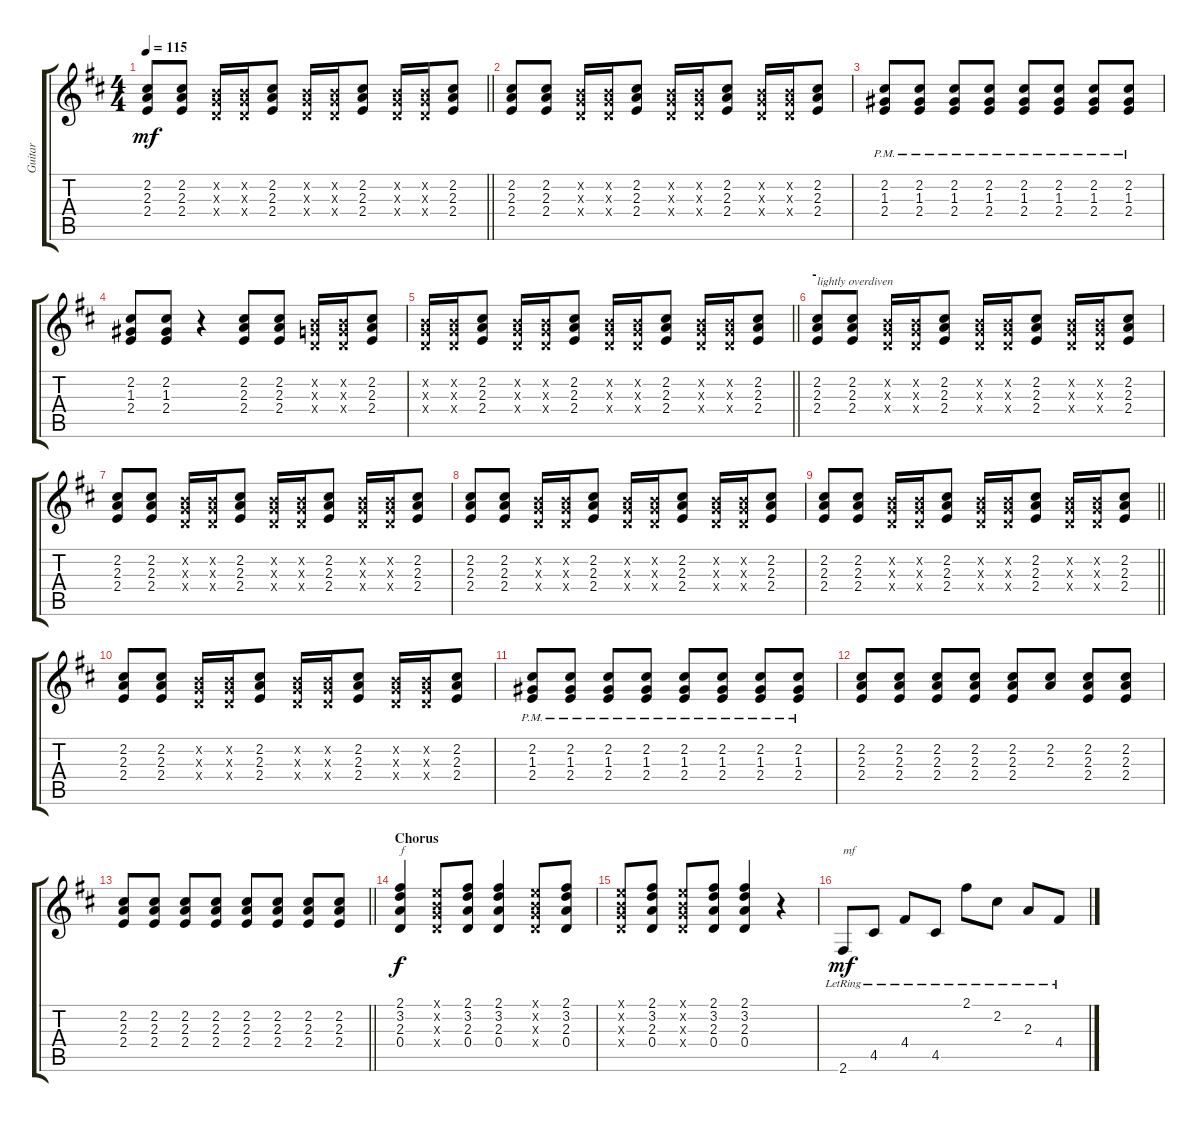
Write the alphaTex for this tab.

\track ("Guitar" "Guitar") {instrument electricguitarclean}
\staff {score tabs}
\tuning (E4 B3 G3 D3 A2 E2) {hide}
\ts (4 4)
\tempo 115
\clef g2
\barLineRight lightlight
\ks bminor
(2.2 2.3 2.4).8{dy mf} (2.2 2.3 2.4).8 (0.2{x} 0.3{x} 0.4{x}).16 (0.2{x} 0.3{x} 0.4{x}).16 (2.2 2.3 2.4).8 (0.2{x} 0.3{x} 0.4{x}).16 (0.2{x} 0.3{x} 0.4{x}).16 (2.2 2.3 2.4).8 (0.2{x} 0.3{x} 0.4{x}).16 (0.2{x} 0.3{x} 0.4{x}).16 (2.2 2.3 2.4).8 |
\section ("" "")
(2.2 2.3 2.4).8 (2.2 2.3 2.4).8 (0.2{x} 0.3{x} 0.4{x}).16 (0.2{x} 0.3{x} 0.4{x}).16 (2.2 2.3 2.4).8 (0.2{x} 0.3{x} 0.4{x}).16 (0.2{x} 0.3{x} 0.4{x}).16 (2.2 2.3 2.4).8 (0.2{x} 0.3{x} 0.4{x}).16 (0.2{x} 0.3{x} 0.4{x}).16 (2.2 2.3 2.4).8 |
(2.2{pm} 1.3{pm} 2.4{pm}).8 (2.2{pm} 1.3{pm} 2.4{pm}).8 (2.2{pm} 1.3{pm} 2.4{pm}).8 (2.2{pm} 1.3{pm} 2.4{pm}).8 (2.2{pm} 1.3{pm} 2.4{pm}).8 (2.2{pm} 1.3{pm} 2.4{pm}).8 (2.2{pm} 1.3{pm} 2.4{pm}).8 (2.2{pm} 1.3{pm} 2.4{pm}).8 |
(2.2 1.3 2.4).8 (2.2 1.3 2.4).8 r.4 (2.2 2.3 2.4).8 (2.2 2.3 2.4).8 (0.2{x} 0.3{x} 0.4{x}).16 (0.2{x} 0.3{x} 0.4{x}).16 (2.2 2.3 2.4).8 |
\barLineRight lightlight
(0.2{x} 0.3{x} 0.4{x}).16 (0.2{x} 0.3{x} 0.4{x}).16 (2.2 2.3 2.4).8 (0.2{x} 0.3{x} 0.4{x}).16 (0.2{x} 0.3{x} 0.4{x}).16 (2.2 2.3 2.4).8 (0.2{x} 0.3{x} 0.4{x}).16 (0.2{x} 0.3{x} 0.4{x}).16 (2.2 2.3 2.4).8 (0.2{x} 0.3{x} 0.4{x}).16 (0.2{x} 0.3{x} 0.4{x}).16 (2.2 2.3 2.4).8 |
\section ("" "-")
(2.2 2.3 2.4).8{txt "lightly overdiven"} (2.2 2.3 2.4).8 (0.2{x} 0.3{x} 0.4{x}).16 (0.2{x} 0.3{x} 0.4{x}).16 (2.2 2.3 2.4).8 (0.2{x} 0.3{x} 0.4{x}).16 (0.2{x} 0.3{x} 0.4{x}).16 (2.2 2.3 2.4).8 (0.2{x} 0.3{x} 0.4{x}).16 (0.2{x} 0.3{x} 0.4{x}).16 (2.2 2.3 2.4).8 |
(2.2 2.3 2.4).8 (2.2 2.3 2.4).8 (0.2{x} 0.3{x} 0.4{x}).16 (0.2{x} 0.3{x} 0.4{x}).16 (2.2 2.3 2.4).8 (0.2{x} 0.3{x} 0.4{x}).16 (0.2{x} 0.3{x} 0.4{x}).16 (2.2 2.3 2.4).8 (0.2{x} 0.3{x} 0.4{x}).16 (0.2{x} 0.3{x} 0.4{x}).16 (2.2 2.3 2.4).8 |
(2.2 2.3 2.4).8 (2.2 2.3 2.4).8 (0.2{x} 0.3{x} 0.4{x}).16 (0.2{x} 0.3{x} 0.4{x}).16 (2.2 2.3 2.4).8 (0.2{x} 0.3{x} 0.4{x}).16 (0.2{x} 0.3{x} 0.4{x}).16 (2.2 2.3 2.4).8 (0.2{x} 0.3{x} 0.4{x}).16 (0.2{x} 0.3{x} 0.4{x}).16 (2.2 2.3 2.4).8 |
\barLineRight lightlight
(2.2 2.3 2.4).8 (2.2 2.3 2.4).8 (0.2{x} 0.3{x} 0.4{x}).16 (0.2{x} 0.3{x} 0.4{x}).16 (2.2 2.3 2.4).8 (0.2{x} 0.3{x} 0.4{x}).16 (0.2{x} 0.3{x} 0.4{x}).16 (2.2 2.3 2.4).8 (0.2{x} 0.3{x} 0.4{x}).16 (0.2{x} 0.3{x} 0.4{x}).16 (2.2 2.3 2.4).8 |
\section ("" "")
(2.2 2.3 2.4).8 (2.2 2.3 2.4).8 (0.2{x} 0.3{x} 0.4{x}).16 (0.2{x} 0.3{x} 0.4{x}).16 (2.2 2.3 2.4).8 (0.2{x} 0.3{x} 0.4{x}).16 (0.2{x} 0.3{x} 0.4{x}).16 (2.2 2.3 2.4).8 (0.2{x} 0.3{x} 0.4{x}).16 (0.2{x} 0.3{x} 0.4{x}).16 (2.2 2.3 2.4).8 |
(2.2{pm} 1.3{pm} 2.4{pm}).8 (2.2{pm} 1.3{pm} 2.4{pm}).8 (2.2{pm} 1.3{pm} 2.4{pm}).8 (2.2{pm} 1.3{pm} 2.4{pm}).8 (2.2{pm} 1.3{pm} 2.4{pm}).8 (2.2{pm} 1.3{pm} 2.4{pm}).8 (2.2{pm} 1.3{pm} 2.4{pm}).8 (2.2{pm} 1.3{pm} 2.4{pm}).8 |
(2.2 2.3 2.4).8 (2.2 2.3 2.4).8 (2.2 2.3 2.4).8 (2.2 2.3 2.4).8 (2.2 2.3 2.4).8 (2.2 2.3).8 (2.2 2.3 2.4).8 (2.2 2.3 2.4).8 |
\barLineRight lightlight
(2.2 2.3 2.4).8 (2.2 2.3 2.4).8 (2.2 2.3 2.4).8 (2.2 2.3 2.4).8 (2.2 2.3 2.4).8 (2.2 2.3 2.4).8 (2.2 2.3 2.4).8 (2.2 2.3 2.4).8 |
\section ("" "Chorus")
(2.1 3.2 2.3 0.4).4{txt "f" dy f instrument overdrivenguitar} (0.1{x} 0.2{x} 0.3{x} 0.4{x}).8 (2.1 3.2 2.3 0.4).8 (2.1 3.2 2.3 0.4).4 (0.1{x} 0.2{x} 0.3{x} 0.4{x}).8 (2.1 3.2 2.3 0.4).8 |
(0.1{x} 0.2{x} 0.3{x} 0.4{x}).8 (2.1 3.2 2.3 0.4).8 (0.1{x} 0.2{x} 0.3{x} 0.4{x}).8 (2.1 3.2 2.3 0.4).8 (2.1 3.2 2.3 0.4).4 r.4 |
2.6{lr}.8{txt "mf" dy mf} 4.5{lr}.8 4.4{lr}.8 4.5{lr}.8 2.1{lr}.8 2.2{lr}.8 2.3{lr}.8 4.4{lr}.8
